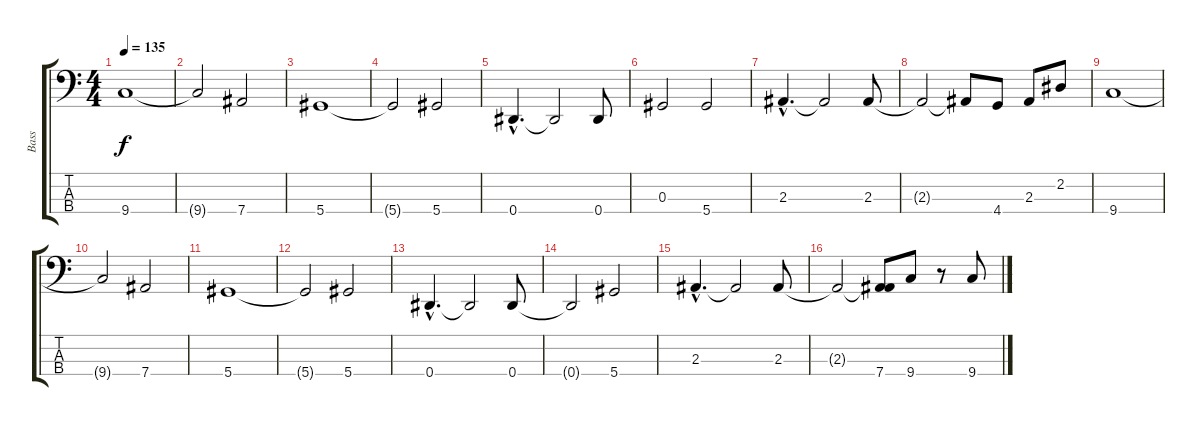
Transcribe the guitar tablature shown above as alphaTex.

\track ("Bass" "Bass") {instrument electricbasspick}
\staff {score tabs}
\tuning (Gb2 Db2 Ab1 Eb1) {hide}
\ts (4 4)
\tempo 135
\clef f4
\ks c
9.4.1{dy f} |
9.4{t}.2 7.4.2 |
5.4.1 |
5.4{t}.2 5.4.2 |
0.4{hac}.4{d} 0.4{t}.2 0.4.8 |
0.3.2 5.4.2 |
2.3{hac}.4{d} 2.3{t}.2 2.3.8 |
2.3{t}.2 2.3{t}.8 4.4.8 2.3.8 2.2.8 |
9.4.1 |
9.4{t}.2 7.4.2 |
5.4.1 |
5.4{t}.2 5.4.2 |
0.4{hac}.4{d} 0.4{t}.2 0.4.8 |
0.4{t}.2 5.4.2 |
2.3{hac}.4{d} 2.3{t}.2 2.3.8 |
2.3{t}.2 (2.3{t} 7.4).8 9.4.8 r.8 9.4.8
